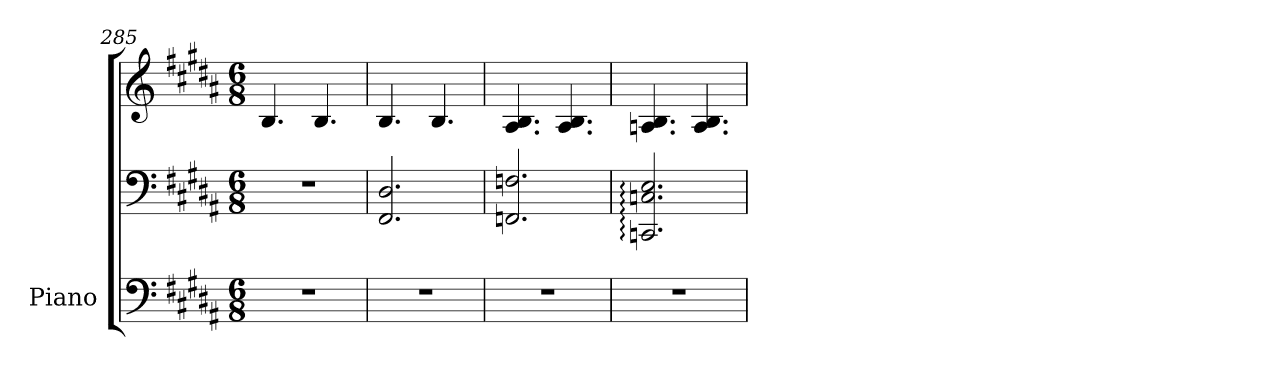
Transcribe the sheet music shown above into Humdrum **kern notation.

**kern	**kern	**kern
*part1	*part1	*part1
*staff3	*staff2	*staff1
*I"Piano	*	*
*I'Pno.	*	*
*clefF4	*clefF4	*clefG2
*k[f#c#g#d#a#]	*k[f#c#g#d#a#]	*k[f#c#g#d#a#]
*M6/8	*M6/8	*M6/8
=285	=285	=285
2.r	2.r	4.B/
.	.	4.B/
=286	=286	=286
2.r	2.FF#/ 2.D#/	4.B/
.	.	4.B/
=287	=287	=287
2.r	2.FFn/ 2.Fn/	4.A#/ 4.B/
.	.	4.A#/ 4.B/
=288	=288	=288
2.r	2.CCn/: 2.Cn/: 2.E/:	4.An/ 4.B/
.	.	4.A/ 4.B/
=	=	=
*-	*-	*-
